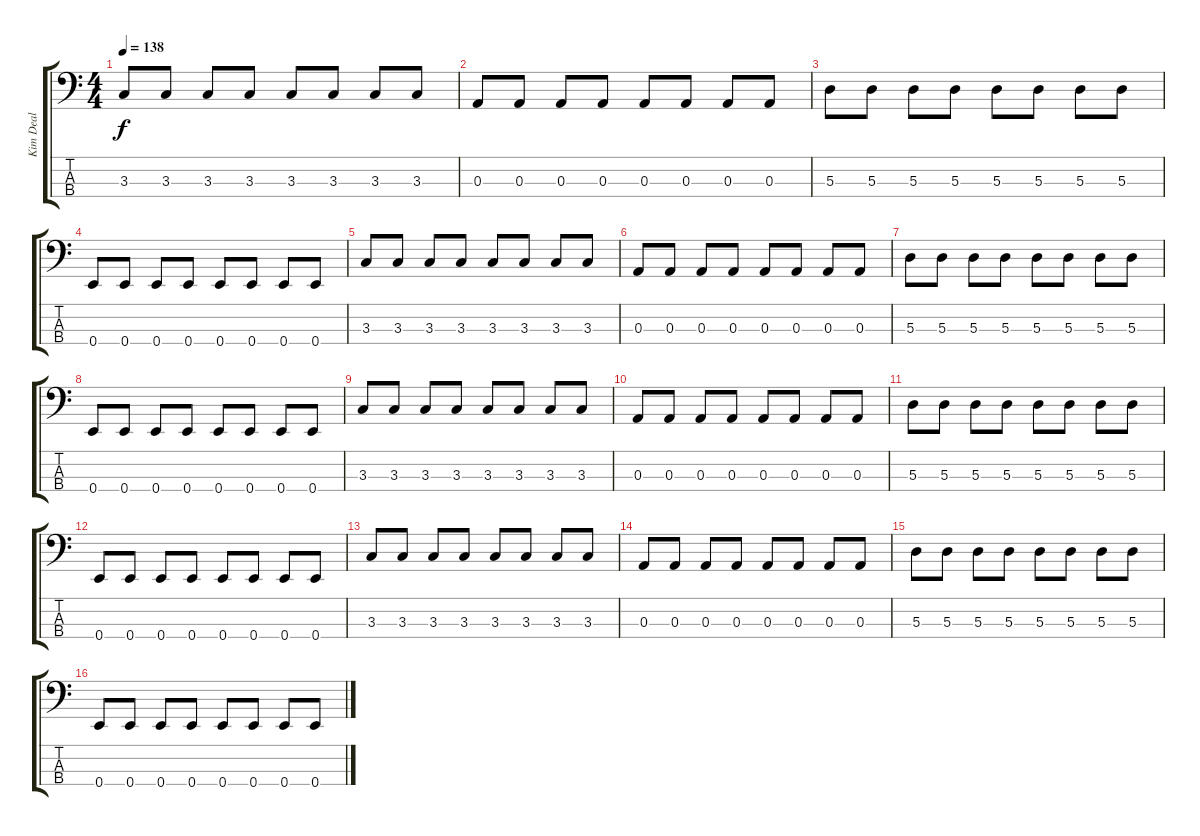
\track ("Kim Deal" "Kim Deal") {instrument electricbasspick}
\staff {score tabs}
\tuning (G2 D2 A1 E1) {hide}
\ts (4 4)
\section ("" "")
\tempo 138
\clef f4
\ks c
3.3.8{dy f} 3.3.8 3.3.8 3.3.8 3.3.8 3.3.8 3.3.8 3.3.8 |
0.3.8 0.3.8 0.3.8 0.3.8 0.3.8 0.3.8 0.3.8 0.3.8 |
5.3.8 5.3.8 5.3.8 5.3.8 5.3.8 5.3.8 5.3.8 5.3.8 |
0.4.8 0.4.8 0.4.8 0.4.8 0.4.8 0.4.8 0.4.8 0.4.8 |
3.3.8 3.3.8 3.3.8 3.3.8 3.3.8 3.3.8 3.3.8 3.3.8 |
0.3.8 0.3.8 0.3.8 0.3.8 0.3.8 0.3.8 0.3.8 0.3.8 |
5.3.8 5.3.8 5.3.8 5.3.8 5.3.8 5.3.8 5.3.8 5.3.8 |
0.4.8 0.4.8 0.4.8 0.4.8 0.4.8 0.4.8 0.4.8 0.4.8 |
3.3.8 3.3.8 3.3.8 3.3.8 3.3.8 3.3.8 3.3.8 3.3.8 |
0.3.8 0.3.8 0.3.8 0.3.8 0.3.8 0.3.8 0.3.8 0.3.8 |
5.3.8 5.3.8 5.3.8 5.3.8 5.3.8 5.3.8 5.3.8 5.3.8 |
0.4.8 0.4.8 0.4.8 0.4.8 0.4.8 0.4.8 0.4.8 0.4.8 |
3.3.8 3.3.8 3.3.8 3.3.8 3.3.8 3.3.8 3.3.8 3.3.8 |
0.3.8 0.3.8 0.3.8 0.3.8 0.3.8 0.3.8 0.3.8 0.3.8 |
5.3.8 5.3.8 5.3.8 5.3.8 5.3.8 5.3.8 5.3.8 5.3.8 |
0.4.8 0.4.8 0.4.8 0.4.8 0.4.8 0.4.8 0.4.8 0.4.8
